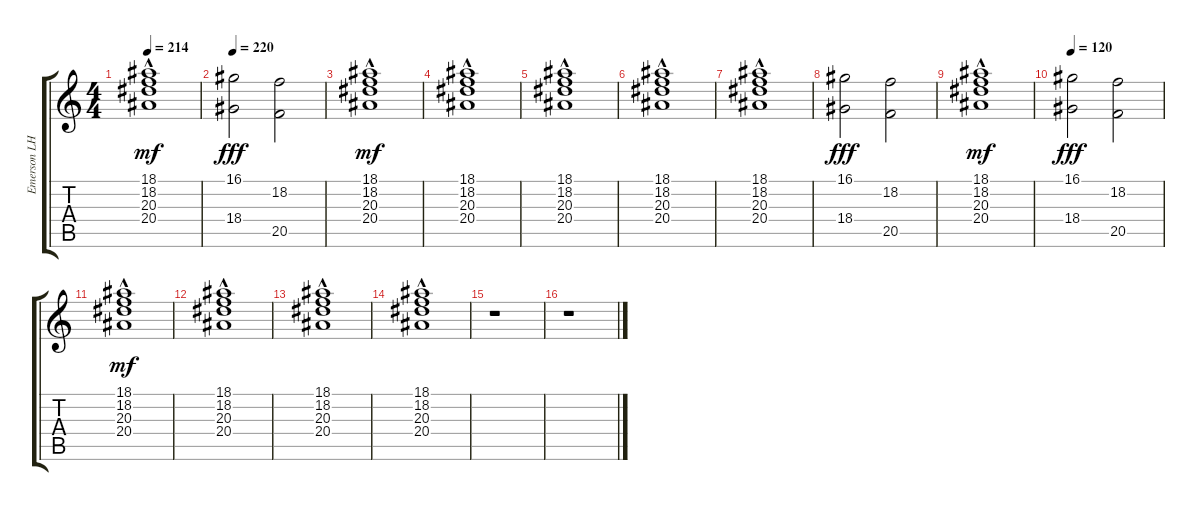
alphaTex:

\track ("Emerson LH" "Emerson LH") {instrument percussiveorgan}
\staff {score tabs}
\tuning (E4 B3 G3 D3 A2 E2) {hide}
\ts (4 4)
\tempo 214
\clef g2
\ks c
(18.1 18.2{hac} 20.3{hac} 20.4{hac}).1{dy mf} |
\tempo 220
(16.1 18.4).2{dy fff} (18.2 20.5).2 |
(18.1 18.2{hac} 20.3{hac} 20.4{hac}).1{dy mf} |
(18.1 18.2{hac} 20.3{hac} 20.4{hac}).1 |
(18.1 18.2{hac} 20.3{hac} 20.4{hac}).1 |
(18.1 18.2{hac} 20.3{hac} 20.4{hac}).1 |
(18.1 18.2{hac} 20.3{hac} 20.4{hac}).1 |
(16.1 18.4).2{dy fff} (18.2 20.5).2 |
(18.1 18.2{hac} 20.3{hac} 20.4{hac}).1{dy mf} |
\tempo 120
(16.1 18.4).2{dy fff} (18.2 20.5).2 |
(18.1 18.2{hac} 20.3{hac} 20.4{hac}).1{dy mf} |
(18.1 18.2{hac} 20.3{hac} 20.4{hac}).1 |
(18.1 18.2{hac} 20.3{hac} 20.4{hac}).1 |
(18.1 18.2{hac} 20.3{hac} 20.4{hac}).1 |
r.1 |
r.1
